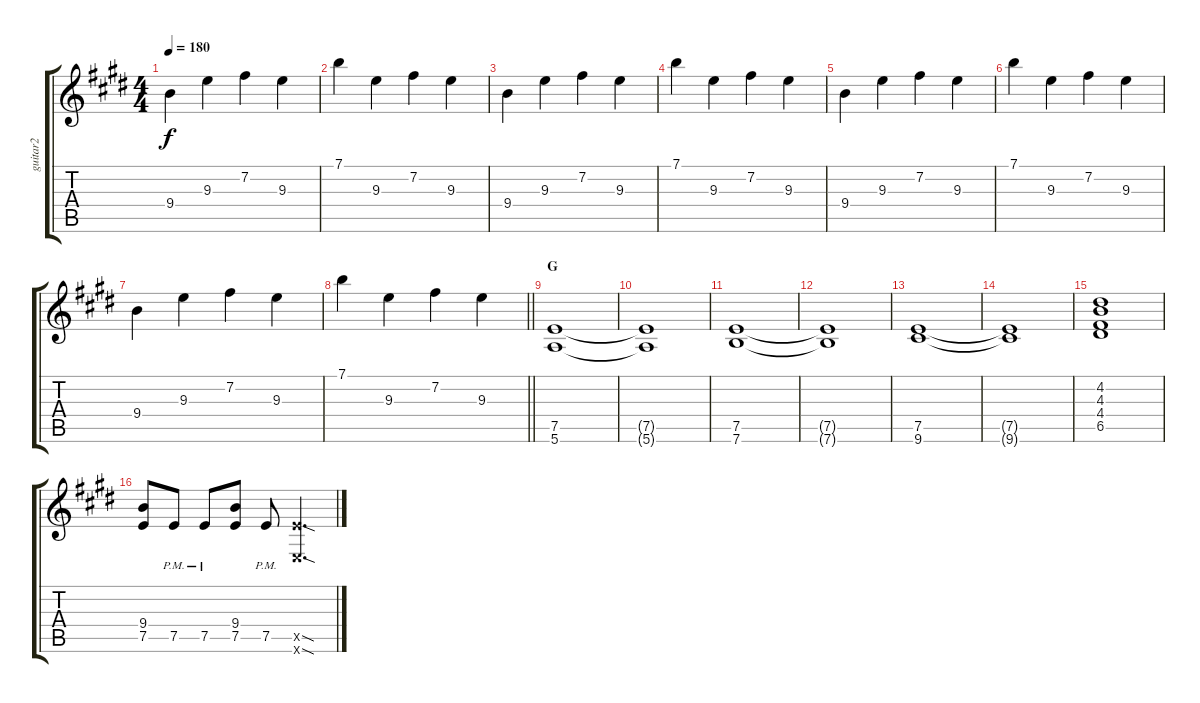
\track ("guitar2" "guitar2") {instrument overdrivenguitar}
\staff {score tabs}
\tuning (E4 B3 G3 D3 A2 E2) {hide}
\ts (4 4)
\tempo 180
\clef g2
\ks e
9.4.4{dy f volume 8} 9.3.4 7.2.4 9.3.4 |
7.1.4 9.3.4 7.2.4 9.3.4 |
9.4.4 9.3.4 7.2.4 9.3.4 |
7.1.4 9.3.4 7.2.4 9.3.4 |
9.4.4 9.3.4 7.2.4 9.3.4 |
7.1.4 9.3.4 7.2.4 9.3.4 |
9.4.4 9.3.4 7.2.4 9.3.4 |
\barLineRight lightlight
7.1.4 9.3.4 7.2.4 9.3.4 |
\section ("" "G")
(7.5 5.6).1 |
(7.5{t} 5.6{t}).1 |
(7.5 7.6).1 |
(7.5{t} 7.6{t}).1 |
(7.5 9.6).1 |
(7.5{t} 9.6{t}).1 |
(4.2 4.3 4.4 6.5).1 |
(9.4 7.5).8 7.5{pm}.8 7.5{pm}.8 (9.4 7.5).8 7.5{pm}.8 (7.5{sod x} 0.6{sod x}).4{d}
